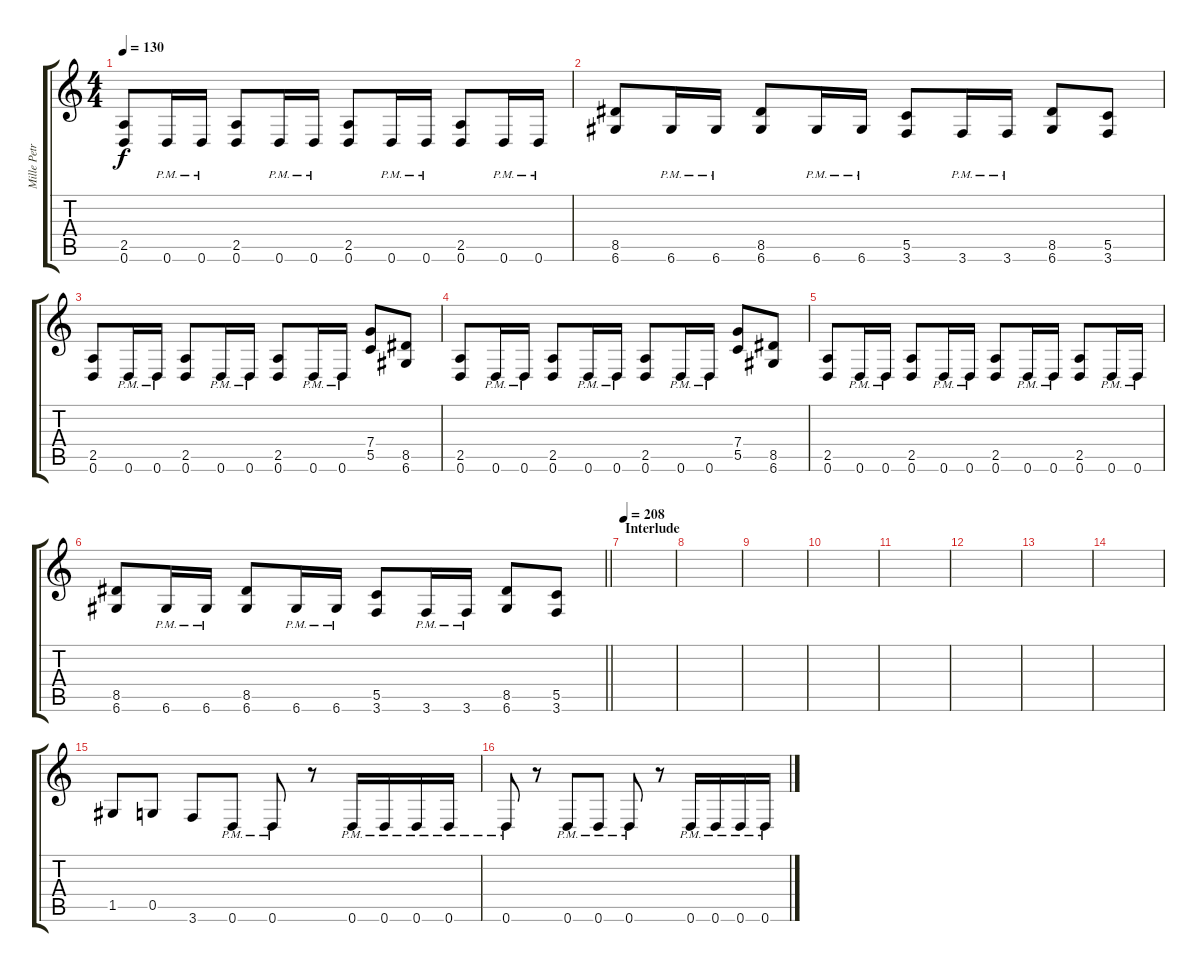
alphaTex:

\track ("Mille Petrozza" "Mille Petr") {instrument distortionguitar}
\staff {score tabs}
\tuning (D4 A3 F3 C3 G2 D2) {hide}
\ts (4 4)
\tempo 130
\clef g2
\ks c
(2.5 0.6).8{dy f} 0.6{pm}.16 0.6{pm}.16 (2.5 0.6).8 0.6{pm}.16 0.6{pm}.16 (2.5 0.6).8 0.6{pm}.16 0.6{pm}.16 (2.5 0.6).8 0.6{pm}.16 0.6{pm}.16 |
(8.5 6.6).8 6.6{pm}.16 6.6{pm}.16 (8.5 6.6).8 6.6{pm}.16 6.6{pm}.16 (5.5 3.6).8 3.6{pm}.16 3.6{pm}.16 (8.5 6.6).8 (5.5 3.6).8 |
(2.5 0.6).8 0.6{pm}.16 0.6{pm}.16 (2.5 0.6).8 0.6{pm}.16 0.6{pm}.16 (2.5 0.6).8 0.6{pm}.16 0.6{pm}.16 (7.4 5.5).8 (8.5 6.6).8 |
(2.5 0.6).8 0.6{pm}.16 0.6{pm}.16 (2.5 0.6).8 0.6{pm}.16 0.6{pm}.16 (2.5 0.6).8 0.6{pm}.16 0.6{pm}.16 (7.4 5.5).8 (8.5 6.6).8 |
(2.5 0.6).8 0.6{pm}.16 0.6{pm}.16 (2.5 0.6).8 0.6{pm}.16 0.6{pm}.16 (2.5 0.6).8 0.6{pm}.16 0.6{pm}.16 (2.5 0.6).8 0.6{pm}.16 0.6{pm}.16 |
\barLineRight lightlight
(8.5 6.6).8 6.6{pm}.16 6.6{pm}.16 (8.5 6.6).8 6.6{pm}.16 6.6{pm}.16 (5.5 3.6).8 3.6{pm}.16 3.6{pm}.16 (8.5 6.6).8 (5.5 3.6).8 |
\section ("" "Interlude")
\tempo 208
|
|
|
|
|
|
|
|
1.5.8 0.5.8 3.6.8 0.6{pm}.8 0.6{pm}.8 r.8 0.6{pm}.16 0.6{pm}.16 0.6{pm}.16 0.6{pm}.16 |
0.6{pm}.8 r.8 0.6{pm}.8 0.6{pm}.8 0.6{pm}.8 r.8 0.6{pm}.16 0.6{pm}.16 0.6{pm}.16 0.6{pm}.16
